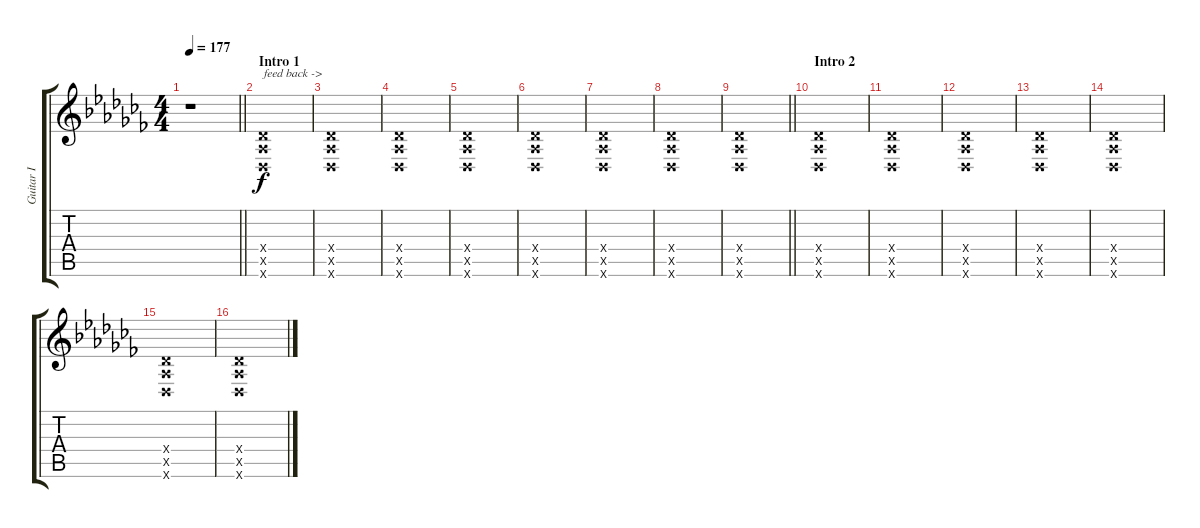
\track ("Guitar I" "Guitar I") {instrument distortionguitar}
\staff {score tabs}
\tuning (Eb4 Bb3 Gb3 Db3 Ab2 Db2) {hide}
\ts (4 4)
\tempo 177
\clef g2
\barLineRight lightlight
\ks abminor
r.1{dy f instrument distortionguitar} |
\section ("" "Intro 1")
(0.4{x} 0.5{x} 0.6{x}).1{txt "feed back ->"} |
(0.4{x} 0.5{x} 0.6{x}).1 |
(0.4{x} 0.5{x} 0.6{x}).1 |
(0.4{x} 0.5{x} 0.6{x}).1 |
(0.4{x} 0.5{x} 0.6{x}).1 |
(0.4{x} 0.5{x} 0.6{x}).1 |
(0.4{x} 0.5{x} 0.6{x}).1 |
\barLineRight lightlight
(0.4{x} 0.5{x} 0.6{x}).1 |
\section ("" "Intro 2")
(0.4{x} 0.5{x} 0.6{x}).1 |
(0.4{x} 0.5{x} 0.6{x}).1 |
(0.4{x} 0.5{x} 0.6{x}).1 |
(0.4{x} 0.5{x} 0.6{x}).1 |
(0.4{x} 0.5{x} 0.6{x}).1 |
(0.4{x} 0.5{x} 0.6{x}).1 |
(0.4{x} 0.5{x} 0.6{x}).1
